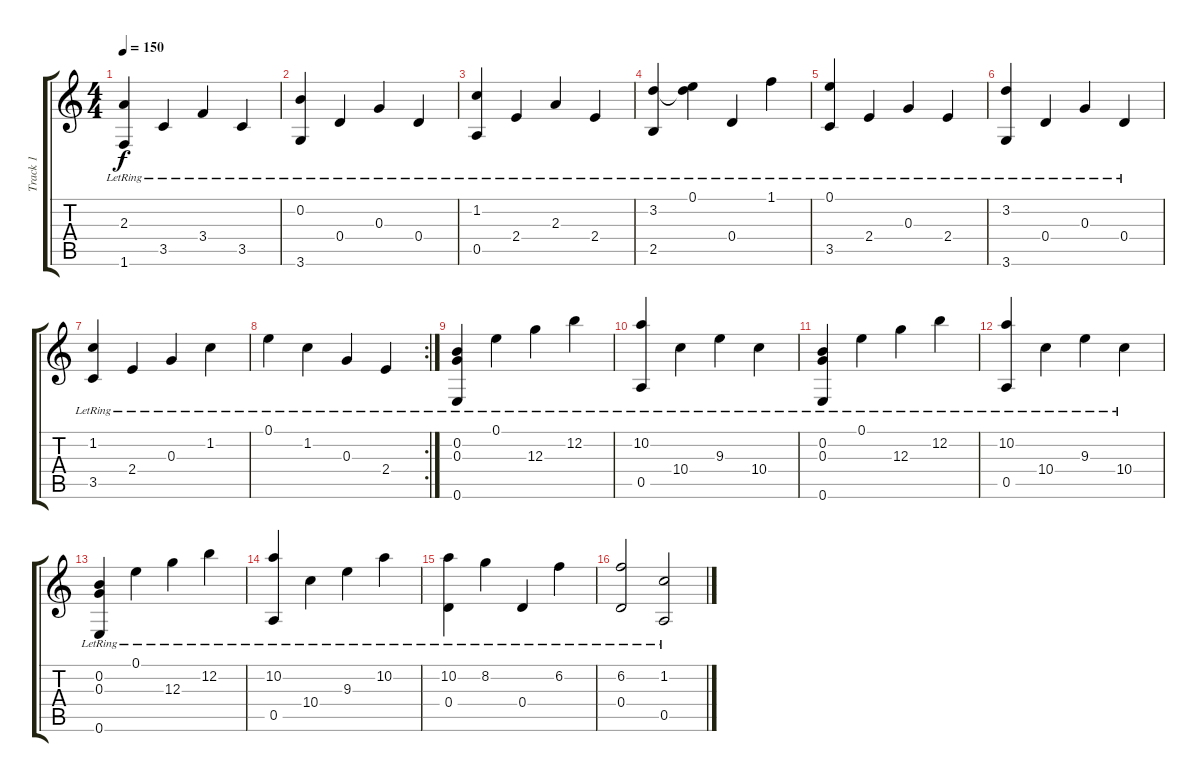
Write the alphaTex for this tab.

\track ("Track 1" "Track 1") {instrument acousticguitarnylon}
\staff {score tabs}
\tuning (E4 B3 G3 D3 A2 E2) {hide}
\ts (4 4)
\tempo 150
\clef g2
\ks c
(2.3{lr} 1.6{lr}).4{dy f} 3.5{lr}.4 3.4{lr}.4 3.5{lr}.4 |
(0.2{lr} 3.6{lr}).4 0.4{lr}.4 0.3{lr}.4 0.4{lr}.4 |
(1.2{lr} 0.5{lr}).4 2.4{lr}.4 2.3{lr}.4 2.4{lr}.4 |
(3.2{lr} 2.5{lr}).4 (0.1{lr} 3.2{t}).4 0.4{lr}.4 1.1{lr}.4 |
(0.1{lr} 3.5{lr}).4 2.4{lr}.4 0.3{lr}.4 2.4{lr}.4 |
(3.2{lr} 3.6{lr}).4 0.4{lr}.4 0.3{lr}.4 0.4{lr}.4 |
(1.2{lr} 3.5{lr}).4 2.4{lr}.4 0.3{lr}.4 1.2{lr}.4 |
\rc 2
0.1{lr}.4 1.2{lr}.4 0.3{lr}.4 2.4{lr}.4 |
(0.2{lr} 0.3{lr} 0.6{lr}).4 0.1{lr}.4 12.3{lr}.4 12.2{lr}.4 |
(10.2{lr} 0.5{lr}).4 10.4{lr}.4 9.3{lr}.4 10.4{lr}.4 |
(0.2{lr} 0.3{lr} 0.6{lr}).4 0.1{lr}.4 12.3{lr}.4 12.2{lr}.4 |
(10.2{lr} 0.5{lr}).4 10.4{lr}.4 9.3{lr}.4 10.4{lr}.4 |
(0.2{lr} 0.3{lr} 0.6{lr}).4 0.1{lr}.4 12.3{lr}.4 12.2{lr}.4 |
(10.2{lr} 0.5{lr}).4 10.4{lr}.4 9.3{lr}.4 10.2{lr}.4 |
(10.2{lr} 0.4{lr}).4 8.2{lr}.4 0.4{lr}.4 6.2{lr}.4 |
(6.2{lr} 0.4{lr}).2 (1.2{lr} 0.5{lr}).2
